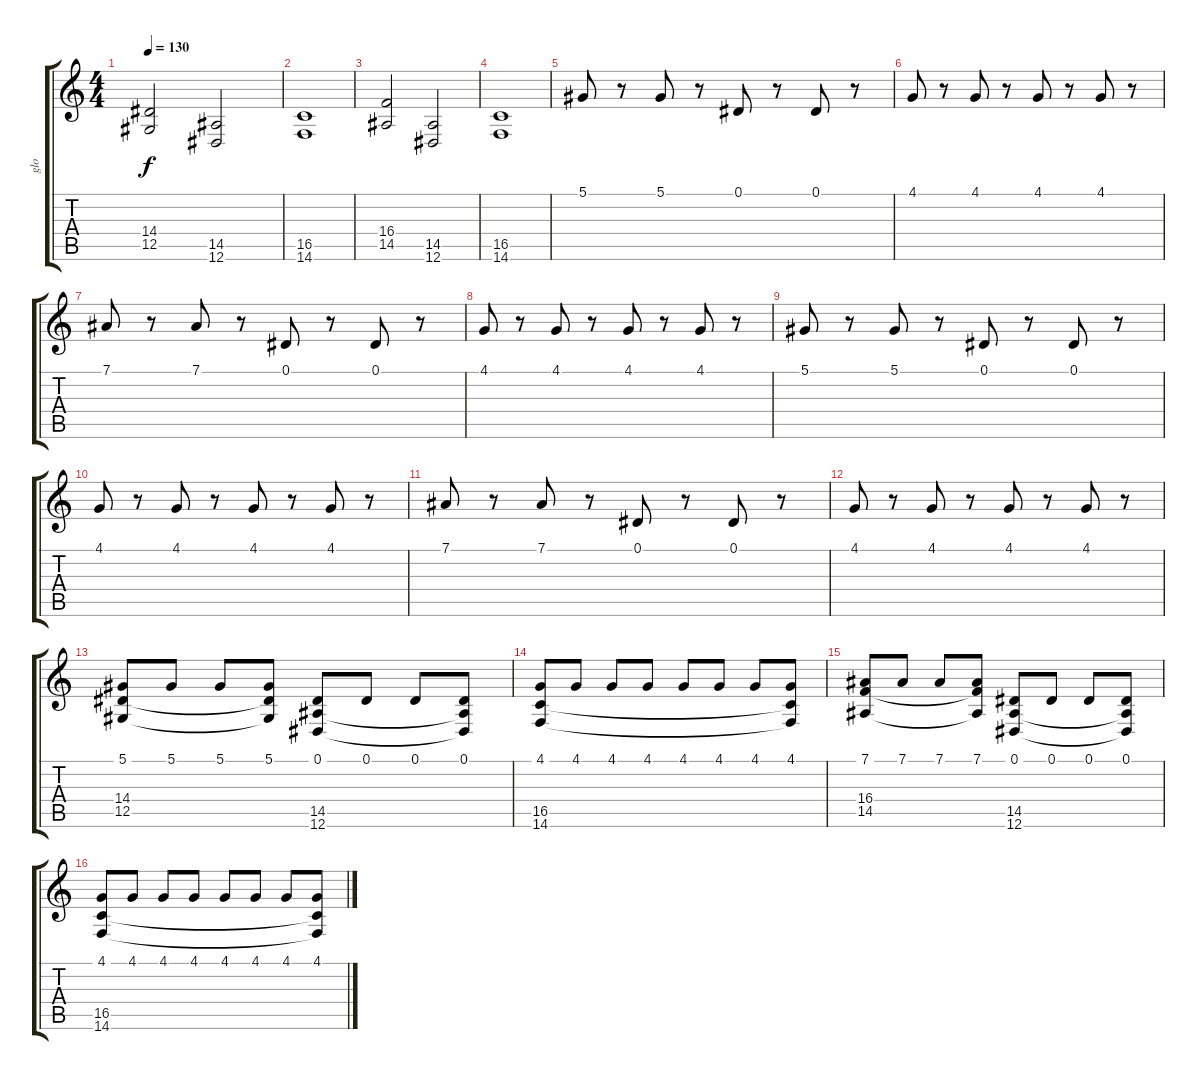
\track ("glo" "glo") {instrument stringensemble1}
\staff {score tabs}
\tuning (Eb4 Bb3 Gb3 Db3 Ab2 Eb2) {hide}
\ts (4 4)
\tempo 130
\clef g2
\ks c
(14.4 12.5).2{dy f} (14.5 12.6).2 |
(16.5 14.6).1 |
(16.4 14.5).2 (14.5 12.6).2 |
(16.5 14.6).1 |
5.1.8 r.8 5.1.8 r.8 0.1.8 r.8 0.1.8 r.8 |
4.1.8 r.8 4.1.8 r.8 4.1.8 r.8 4.1.8 r.8 |
7.1.8 r.8 7.1.8 r.8 0.1.8 r.8 0.1.8 r.8 |
4.1.8 r.8 4.1.8 r.8 4.1.8 r.8 4.1.8 r.8 |
5.1.8 r.8 5.1.8 r.8 0.1.8 r.8 0.1.8 r.8 |
4.1.8 r.8 4.1.8 r.8 4.1.8 r.8 4.1.8 r.8 |
7.1.8 r.8 7.1.8 r.8 0.1.8 r.8 0.1.8 r.8 |
4.1.8 r.8 4.1.8 r.8 4.1.8 r.8 4.1.8 r.8 |
(5.1 14.4 12.5).8 5.1.8 5.1.8 (5.1 14.4{t} 12.5{t}).8 (0.1 14.5 12.6).8 0.1.8 0.1.8 (0.1 14.5{t} 12.6{t}).8 |
(4.1 16.5 14.6).8 4.1.8 4.1.8 4.1.8 4.1.8 4.1.8 4.1.8 (4.1 16.5{t} 14.6{t}).8 |
(7.1 16.4 14.5).8 7.1.8 7.1.8 (7.1 16.4{t} 14.5{t}).8 (0.1 14.5 12.6).8 0.1.8 0.1.8 (0.1 14.5{t} 12.6{t}).8 |
(4.1 16.5 14.6).8 4.1.8 4.1.8 4.1.8 4.1.8 4.1.8 4.1.8 (4.1 16.5{t} 14.6{t}).8
